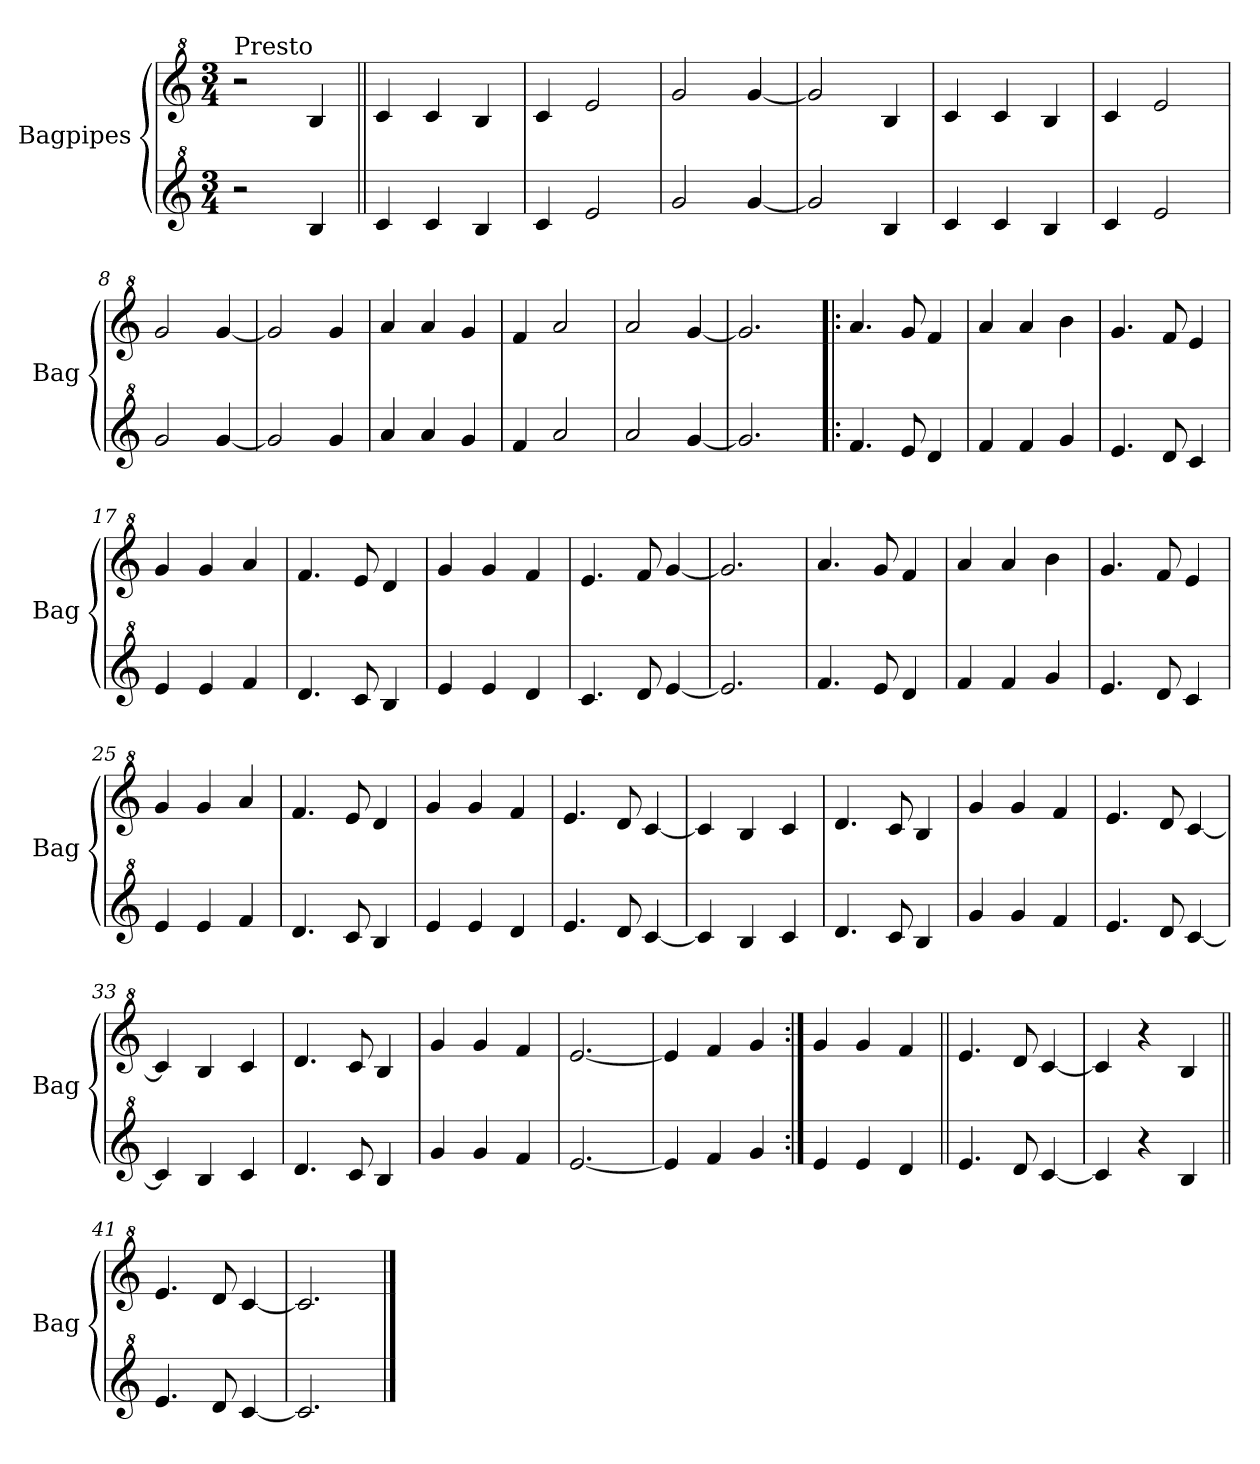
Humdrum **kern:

**kern	**kern
*part2	*part1
*staff2	*staff1
*I"Bagpipes	*I"Bagpipes
*I'Bag	*I'Bag
*clefG^2	*clefG^2
*k[]	*k[]
*C:	*C:
*M3/4	*M3/4
=1	=1
!	!LO:TX:a:t=Presto
2r	2r
4b/	4b/
=2||	=2||
4cc/	4cc/
4cc/	4cc/
4b/	4b/
=3	=3
4cc/	4cc/
2ee/	2ee/
=4	=4
2gg/	2gg/
[4gg/	[4gg/
=5	=5
2gg/]	2gg/]
4b/	4b/
=6	=6
4cc/	4cc/
4cc/	4cc/
4b/	4b/
=7	=7
4cc/	4cc/
2ee/	2ee/
=8	=8
2gg/	2gg/
[4gg/	[4gg/
=9	=9
2gg/]	2gg/]
4gg/	4gg/
=10	=10
4aa/	4aa/
4aa/	4aa/
4gg/	4gg/
=11	=11
4ff/	4ff/
2aa/	2aa/
=12	=12
2aa/	2aa/
[4gg/	[4gg/
=13	=13
2.gg/]	2.gg/]
=14!|:	=14!|:
4.ff/	4.aa/
8ee/	8gg/
4dd/	4ff/
!!LO:LB:g=z
=15	=15
4ff/	4aa/
4ff/	4aa/
4gg/	4bb\
=16	=16
4.ee/	4.gg/
8dd/	8ff/
4cc/	4ee/
=17	=17
4ee/	4gg/
4ee/	4gg/
4ff/	4aa/
=18	=18
4.dd/	4.ff/
8cc/	8ee/
4b/	4dd/
=19	=19
4ee/	4gg/
4ee/	4gg/
4dd/	4ff/
=20	=20
4.cc/	4.ee/
8dd/	8ff/
[4ee/	[4gg/
=21	=21
2.ee/]	2.gg/]
=22	=22
4.ff/	4.aa/
8ee/	8gg/
4dd/	4ff/
=23	=23
4ff/	4aa/
4ff/	4aa/
4gg/	4bb\
=24	=24
4.ee/	4.gg/
8dd/	8ff/
4cc/	4ee/
=25	=25
4ee/	4gg/
4ee/	4gg/
4ff/	4aa/
=26	=26
4.dd/	4.ff/
8cc/	8ee/
4b/	4dd/
!!LO:LB:g=z
=27	=27
4ee/	4gg/
4ee/	4gg/
4dd/	4ff/
=28	=28
4.ee/	4.ee/
8dd/	8dd/
[4cc/	[4cc/
=29	=29
4cc/]	4cc/]
4b/	4b/
4cc/	4cc/
=30	=30
4.dd/	4.dd/
8cc/	8cc/
4b/	4b/
=31	=31
4gg/	4gg/
4gg/	4gg/
4ff/	4ff/
=32	=32
4.ee/	4.ee/
8dd/	8dd/
[4cc/	[4cc/
=33	=33
4cc/]	4cc/]
4b/	4b/
4cc/	4cc/
=34	=34
4.dd/	4.dd/
8cc/	8cc/
4b/	4b/
=35	=35
4gg/	4gg/
4gg/	4gg/
4ff/	4ff/
=36	=36
[2.ee/	[2.ee/
=37	=37
4ee/]	4ee/]
4ff/	4ff/
4gg/	4gg/
=38:|!	=38:|!
4ee/	4gg/
4ee/	4gg/
4dd/	4ff/
!!LO:LB:g=z
=39||	=39||
4.ee/	4.ee/
8dd/	8dd/
[4cc/	[4cc/
=40	=40
4cc/]	4cc/]
4r	4r
4b/	4b/
=41||	=41||
4.ee/	4.ee/
8dd/	8dd/
[4cc/	[4cc/
=42	=42
2.cc/]	2.cc/]
==	==
*-	*-
